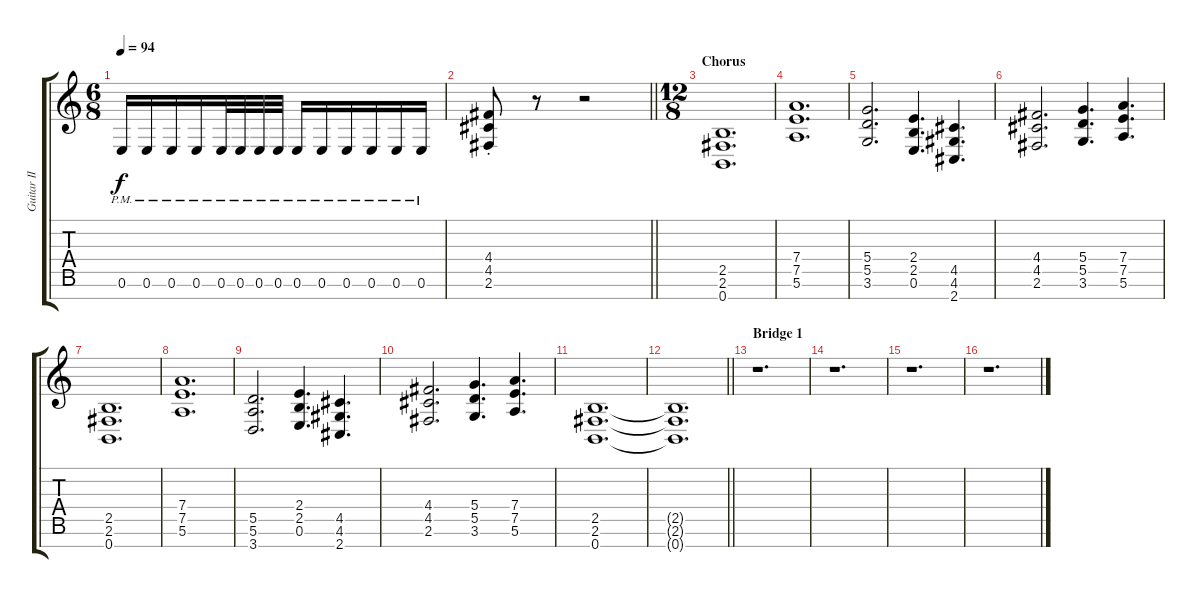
\track ("Guitar II" "Guitar II") {instrument distortionguitar}
\staff {score tabs}
\tuning (E4 B3 G3 D3 A2 E2 B1) {hide}
\ts (6 8)
\tempo 94
\clef g2
\ks c
0.6{pm}.16{dy f} 0.6{pm}.16 0.6{pm}.16 0.6{pm}.16 0.6{pm}.32 0.6{pm}.32 0.6{pm}.32 0.6{pm}.32 0.6{pm}.16 0.6{pm}.16 0.6{pm}.16 0.6{pm}.16 0.6{pm}.16 0.6{pm}.16 |
\barLineRight lightlight
(4.4{st} 4.5{st} 2.6{st}).8 r.8 r.2 |
\ts (12 8)
\section ("" "Chorus")
(2.5 2.6 0.7).1{d} |
(7.4 7.5 5.6).1{d} |
(5.4 5.5 3.6).2{d} (2.4 2.5 0.6).4{d} (4.5 4.6 2.7).4{d} |
(4.4 4.5 2.6).2{d} (5.4 5.5 3.6).4{d} (7.4 7.5 5.6).4{d} |
(2.5 2.6 0.7).1{d} |
(7.4 7.5 5.6).1{d} |
(5.5 5.6 3.7).2{d} (2.4 2.5 0.6).4{d} (4.5 4.6 2.7).4{d} |
(4.4 4.5 2.6).2{d} (5.4 5.5 3.6).4{d} (7.4 7.5 5.6).4{d} |
(2.5 2.6 0.7).1{d} |
\barLineRight lightlight
(2.5{t} 2.6{t} 0.7{t}).1{d} |
\section ("" "Bridge 1")
r.1{d} |
r.1{d} |
r.1{d} |
r.1{d}
